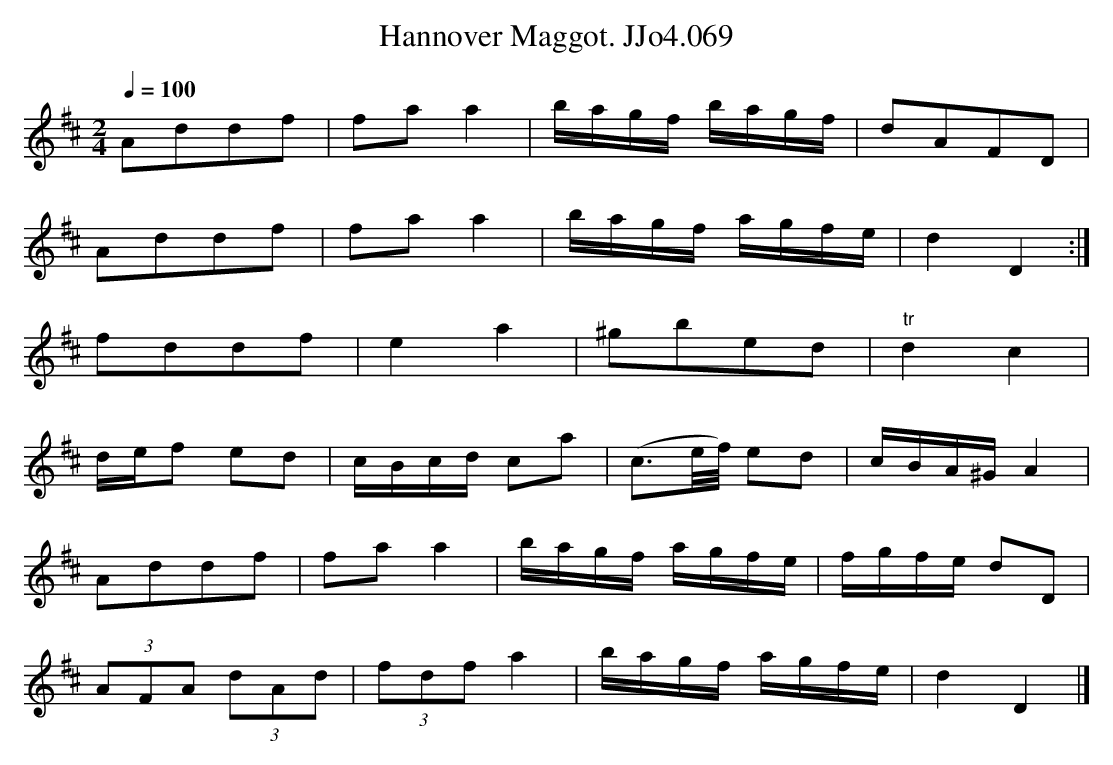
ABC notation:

X:1
T:Hannover Maggot. JJo4.069
M:2/4
L:1/8
Q:1/4=100
K:D
Addf|faa2|b/a/g/f/ b/a/g/f/|dAFD|
Addf|faa2|b/a/g/f/ a/g/f/e/|d2D2:|
fddf|e2a2|^gbed|"tr"d2c2|
d/e/f ed|c/B/c/d/ ca|(c>e/f//) ed|c/B/A/^G/A2|
Addf|faa2|b/a/g/f/ a/g/f/e/|f/g/f/e/ dD|
(3AFA (3dAd|(3fdfa2|b/a/g/f/ a/g/f/e/|d2D2|]
